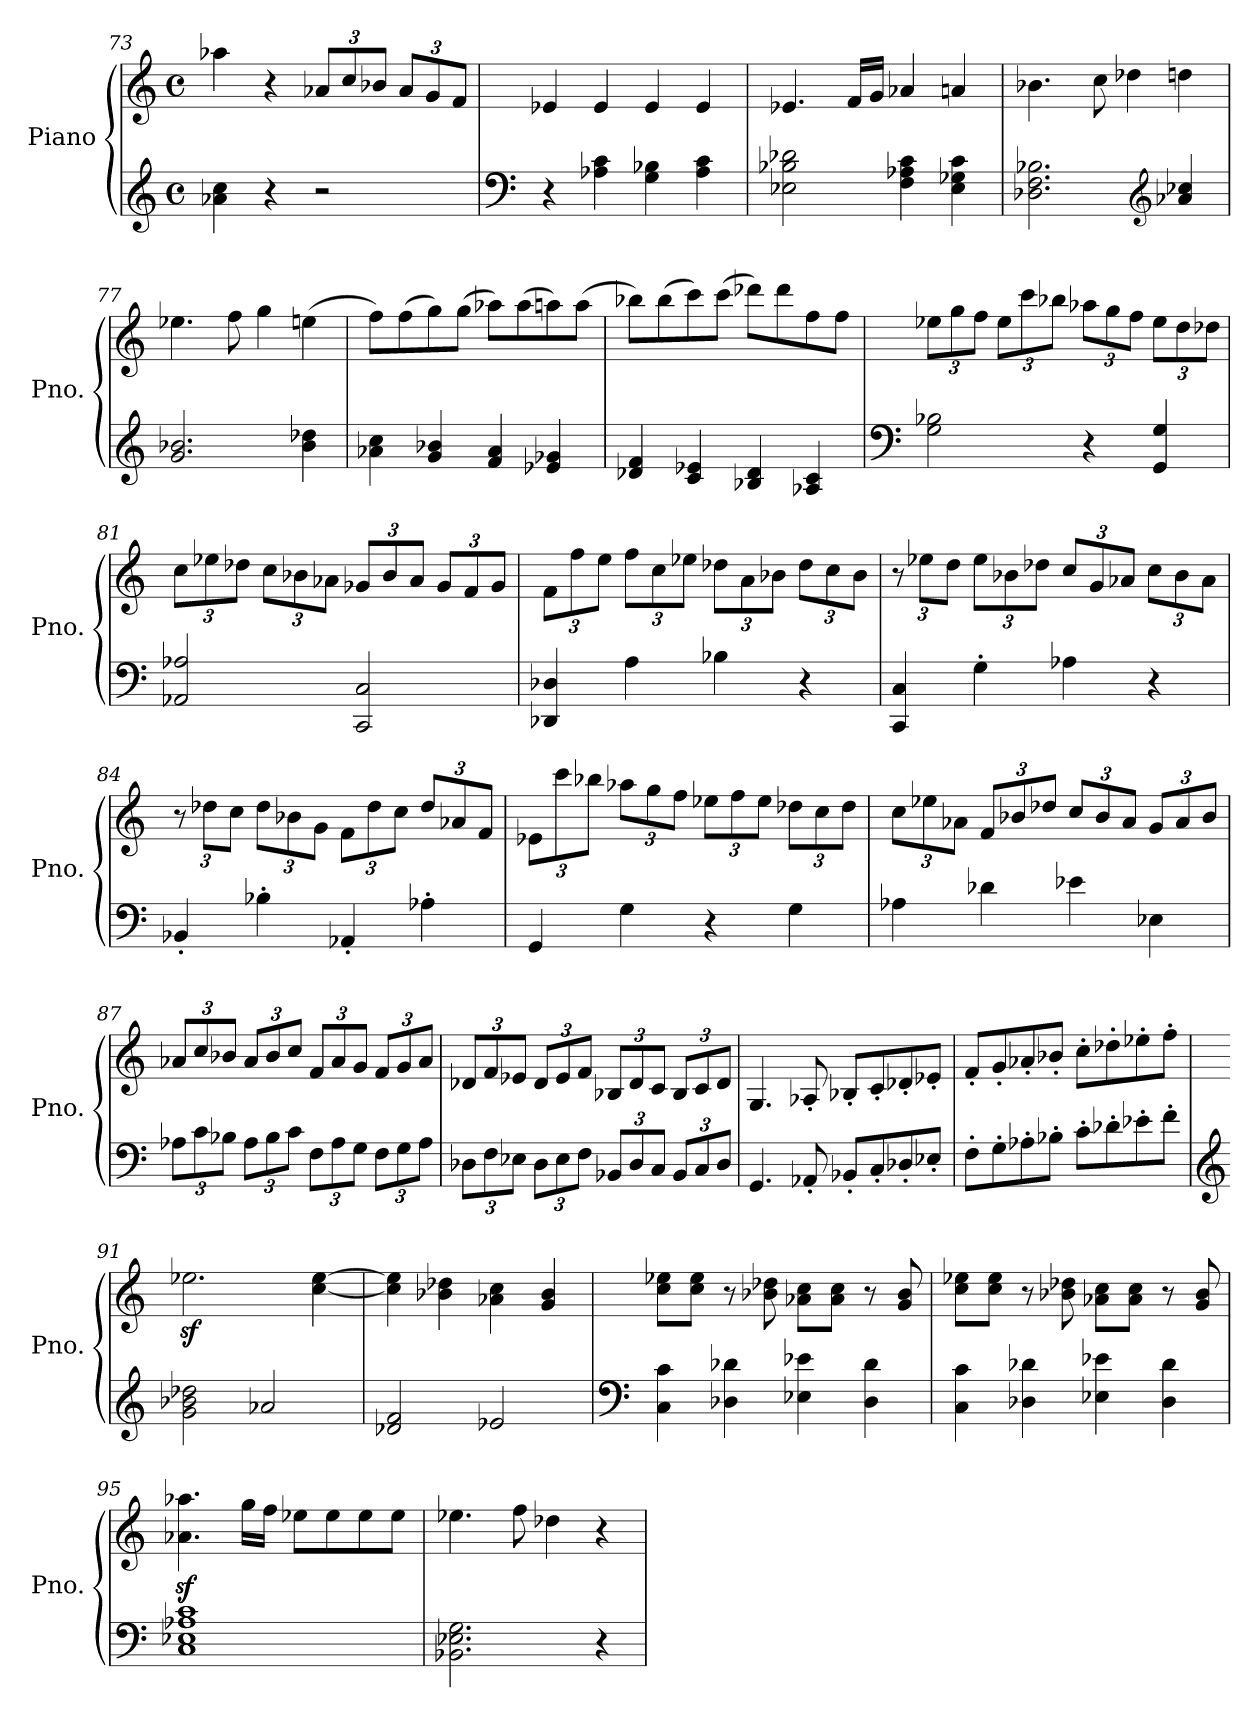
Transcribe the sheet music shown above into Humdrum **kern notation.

**kern	**kern
*part1	*part1
*staff2	*staff1
*I"Piano	*
*I'Pno.	*
*clefG2	*clefG2
*k[]	*k[]
*M4/4	*M4/4
*met(c)	*met(c)
=73	=73
4a-X\ 4cc\	4aa-X\
4r	4r
*	*Xbrackettup
2r	12a-X/L
.	12cc/
.	12b-X/J
.	12a-/L
.	12g/
.	12f/J
!!LO:LB:g=z
=74	=74
*clefF4	*
4r	4e-X/
4A-X\ 4c\	4e-/
4G\ 4B-X\	4e-/
4A-\ 4c\	4e-/
=75	=75
2E-X\ 2B-X\ 2d-X\	4.e-X/
.	16f/LL
.	16g/JJ
4F\ 4A-X\ 4c\	4a-X/
4E-\ 4G-X\ 4c\	4an/
=76	=76
2.D-X\ 2.F\ 2.B-X\	4.b-X\
.	8cc\
.	4dd-X\
*clefG2	*
4a-X/ 4cc-X/	4ddn\
=77	=77
2.g/ 2.b-X/	4.ee-X\
.	8ff\
.	4gg\
4b-\ 4dd-X\	(4een\
=78	=78
4a-X\ 4cc\	8ff\L)
.	(8ff\
4g/ 4b-X/	8gg\)
.	(8gg\J
4f/ 4a-/	8aa-X\L)
.	(8aa-\
4e-X/ 4g-X/	8aan\)
.	(8aa\J
!!LO:LB:g=z
=79	=79
4d-X/ 4f/	8bb-X\L)
.	(8bb-\
4c/ 4e-X/	8ccc\)
.	(8ccc\J
4B-X/ 4d-/	8ddd-X\L)
.	8ddd-\
4A-X/ 4c/	8ff\
.	8ff\J
!!LO:LB:g=z
=80	=80
*clefF4	*
2G\ 2B-X\	12ee-X\L
.	12gg\
.	12ff\J
.	12ee-\L
.	12ccc\
.	12bb-X\J
4r	12aa-X\L
.	12gg\
.	12ff\J
4GG/ 4G/	12ee-\L
.	12dd\
.	12dd-X\J
=81	=81
2AA-X/ 2A-X/	12cc\L
.	12ee-X\
.	12dd-X\J
.	12cc\L
.	12b-X\
.	12a-X\J
2CC/ 2C/	12g-X/L
.	12b-/
.	12a-/J
.	12g-/L
.	12f/
.	12g-/J
=82	=82
4DD-X/ 4D-X/	12f\L
.	12ff\
.	12ee\J
4A\	12ff\L
.	12cc\
.	12ee-X\J
4B-X\	12dd-X\L
.	12a\
.	12b-X\J
4r	12dd-\L
.	12cc\
.	12b-\J
!!LO:LB:g=z
=83	=83
4CC/ 4C/	12r
.	12ee-X\L
.	12dd\J
4G'\	12ee-\L
.	12b-X\
.	12dd-X\J
4A-X\	12cc/L
.	12g/
.	12a-X/J
4r	12cc\L
.	12b-\
.	12a-\J
=84	=84
4BB-X'/	12r
.	12dd-X\L
.	12cc\J
4B-X'\	12dd-\L
.	12b-X\
.	12g\J
4AA-X'/	12f\L
.	12dd-\
.	12cc\J
4A-X'\	12dd-/L
.	12a-X/
.	12f/J
=85	=85
4GG/	12e-X\L
.	12ccc\
.	12bb-X\J
4G\	12aa-X\L
.	12gg\
.	12ff\J
4r	12ee-X\L
.	12ff\
.	12ee-\J
4G\	12dd-X\L
.	12cc\
.	12dd-\J
!!LO:LB:g=z
=86	=86
4A-X\	12cc\L
.	12ee-X\
.	12a-X\J
4d-X\	12f/L
.	12b-X/
.	12dd-X/J
4e-X\	12cc/L
.	12b-/
.	12a-/J
4E-X\	12g/L
.	12a-/
.	12b-/J
=87	=87
*Xbrackettup	*
12A-X\L	12a-X/L
12c\	12cc/
12B-X\J	12b-X/J
12A-\L	12a-/L
12B-\	12b-/
12c\J	12cc/J
12F\L	12f/L
12A-\	12a-/
12G\J	12g/J
12F\L	12f/L
12G\	12g/
12A-\J	12a-/J
!!LO:PB:g=z
=88	=88
12D-X\L	12d-X/L
12F\	12f/
12E-X\J	12e-X/J
12D-\L	12d-/L
12E-\	12e-/
12F\J	12f/J
12BB-X/L	12B-X/L
12D-/	12d-/
12C/J	12c/J
12BB-/L	12B-/L
12C/	12c/
12D-/J	12d-/J
=89	=89
4.GG/	4.G/
8AA-X'/	8A-X'/
8BB-X'/L	8B-X'/L
8C'/	8c'/
8D-X'/	8d-X'/
8E-X'/J	8e-X'/J
=90	=90
8F'\L	8f'/L
8G'\	8g'/
8A-X'\	8a-X'/
8B-X'\J	8b-X'/J
8c'\L	8cc'\L
8d-X'\	8dd-X'\
8e-X'\	8ee-X'\
8f'\J	8ff'\J
=91	=91
*clefG2	*
2g\ 2b-X\ 2dd-X\	2.ee-Xz<\
2a-X/	.
.	[4cc\ [4ee-\
!!LO:LB:g=z
=92	=92
2d-X/ 2f/	4cc\] 4ee-\]
.	4b-X\ 4dd-X\
2e-X/	4a-X\ 4cc\
.	4g/ 4b-/
!!LO:LB:g=z
=93	=93
*clefF4	*
4C\ 4c\	8cc\ 8ee-X\L
.	8cc\ 8ee-\J
4D-X\ 4d-X\	8r
.	8b-X\ 8dd-X\
4E-X\ 4e-X\	8a-X\ 8cc\L
.	8a-\ 8cc\J
4D-\ 4d-\	8r
.	8g/ 8b-/
=94	=94
4C\ 4c\	8cc\ 8ee-X\L
.	8cc\ 8ee-\J
4D-X\ 4d-X\	8r
.	8b-X\ 8dd-X\
4E-X\ 4e-X\	8a-X\ 8cc\L
.	8a-\ 8cc\J
4D-\ 4d-\	8r
.	8g/ 8b-/
=95	=95
1C 1E-X 1A-X 1c	4.a-X\z< 4.aa-X\z<
.	16gg\LL
.	16ff\JJ
.	8ee-X\L
.	8ee-\
.	8ee-\
.	8ee-\J
=96	=96
2.BB-X\ 2.E-X\ 2.G\	4.ee-X\
.	8ff\
.	4dd-X\
4r	4r
=	=
*-	*-
